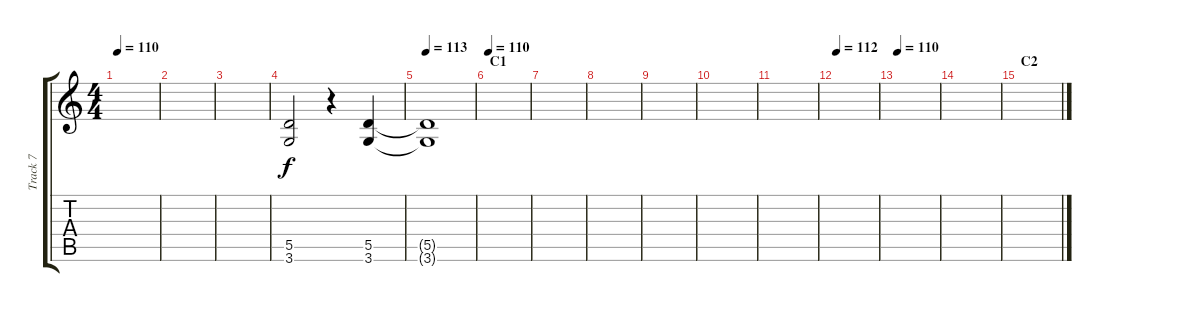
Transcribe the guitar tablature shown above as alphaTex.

\track ("Track 7" "Track 7") {instrument distortionguitar}
\staff {score tabs}
\tuning (E4 B3 G3 D3 A2 E2) {hide}
\ts (4 4)
\tempo 110
\clef g2
\ks c
|
|
|
(5.5 3.6).2 r.4 (5.5 3.6).4 |
\tempo 113
(5.5{t} 3.6{t}).1{dy f volume 0} |
\section ("" "C1")
\tempo 110
|
|
|
|
|
|
\tempo 112
|
\tempo 110
|
|
\section ("" "C2")
